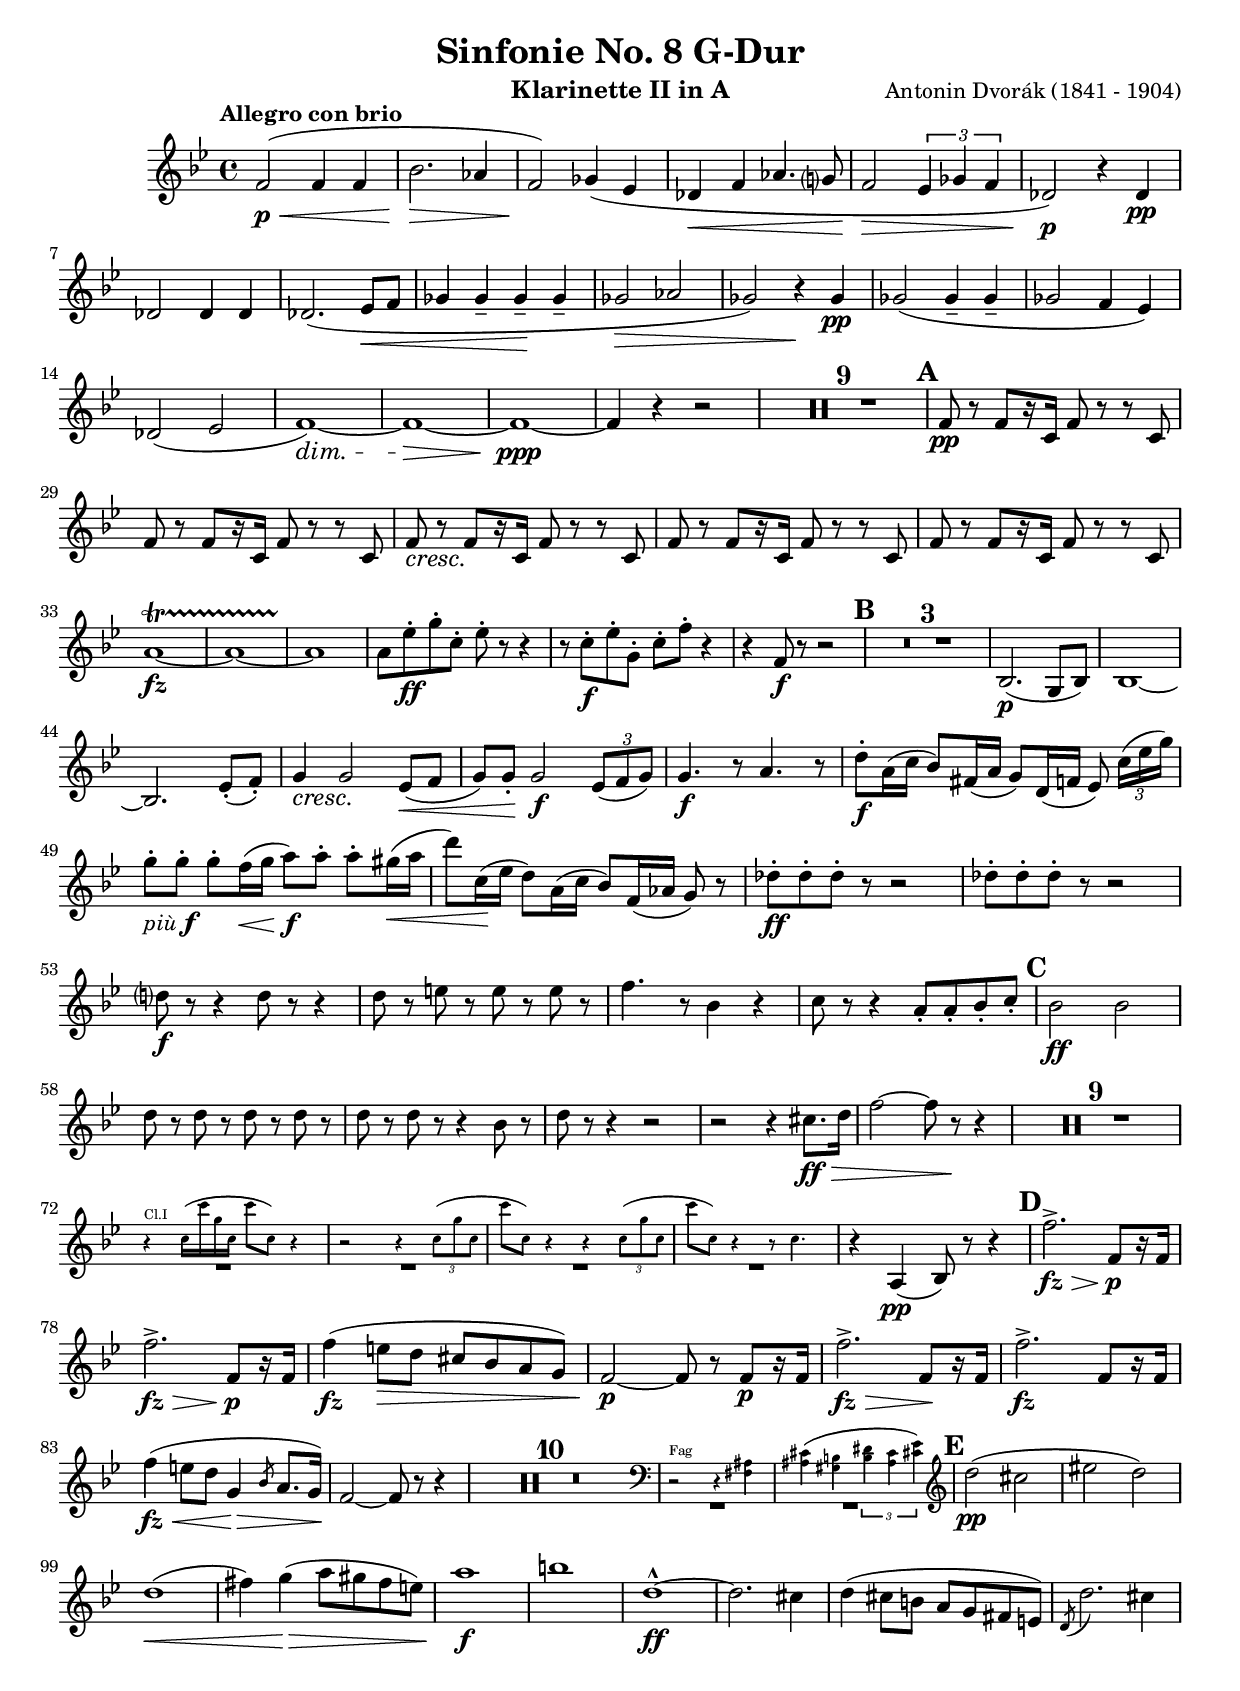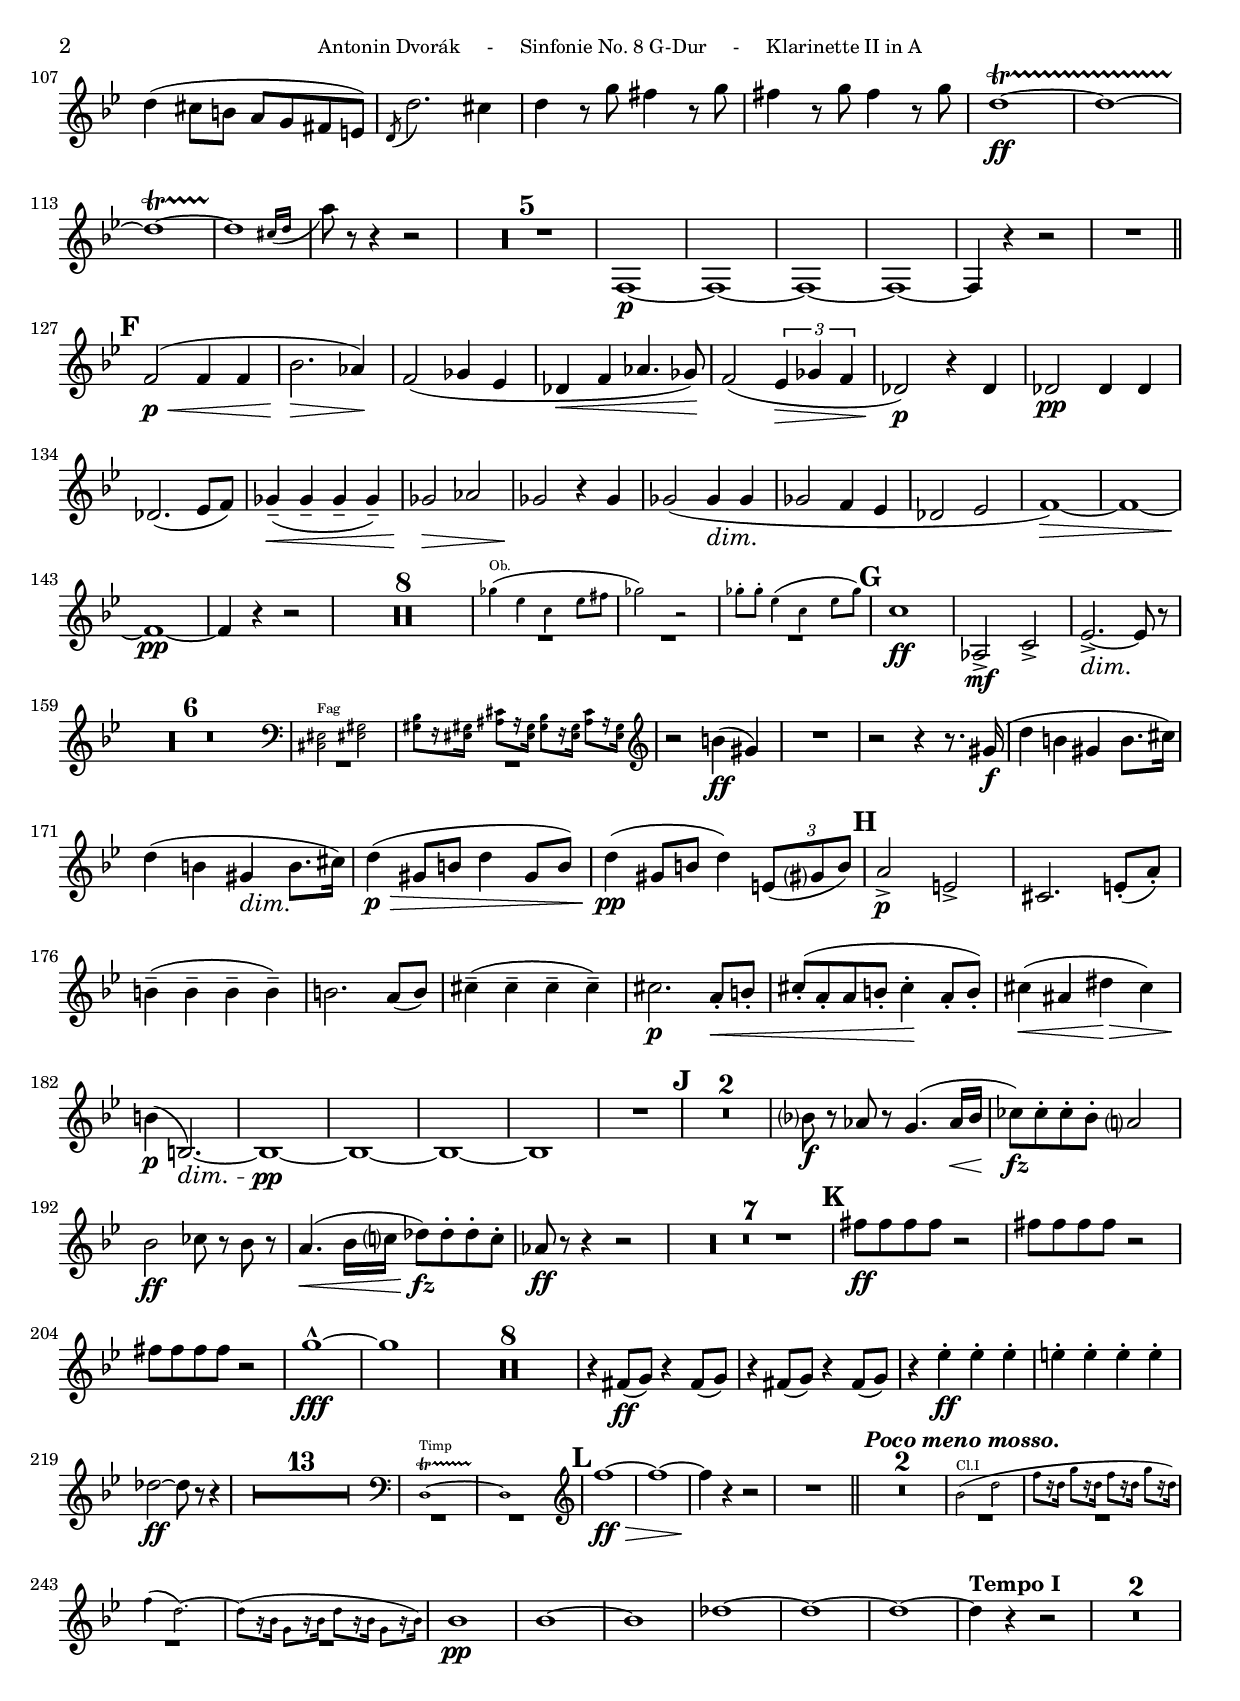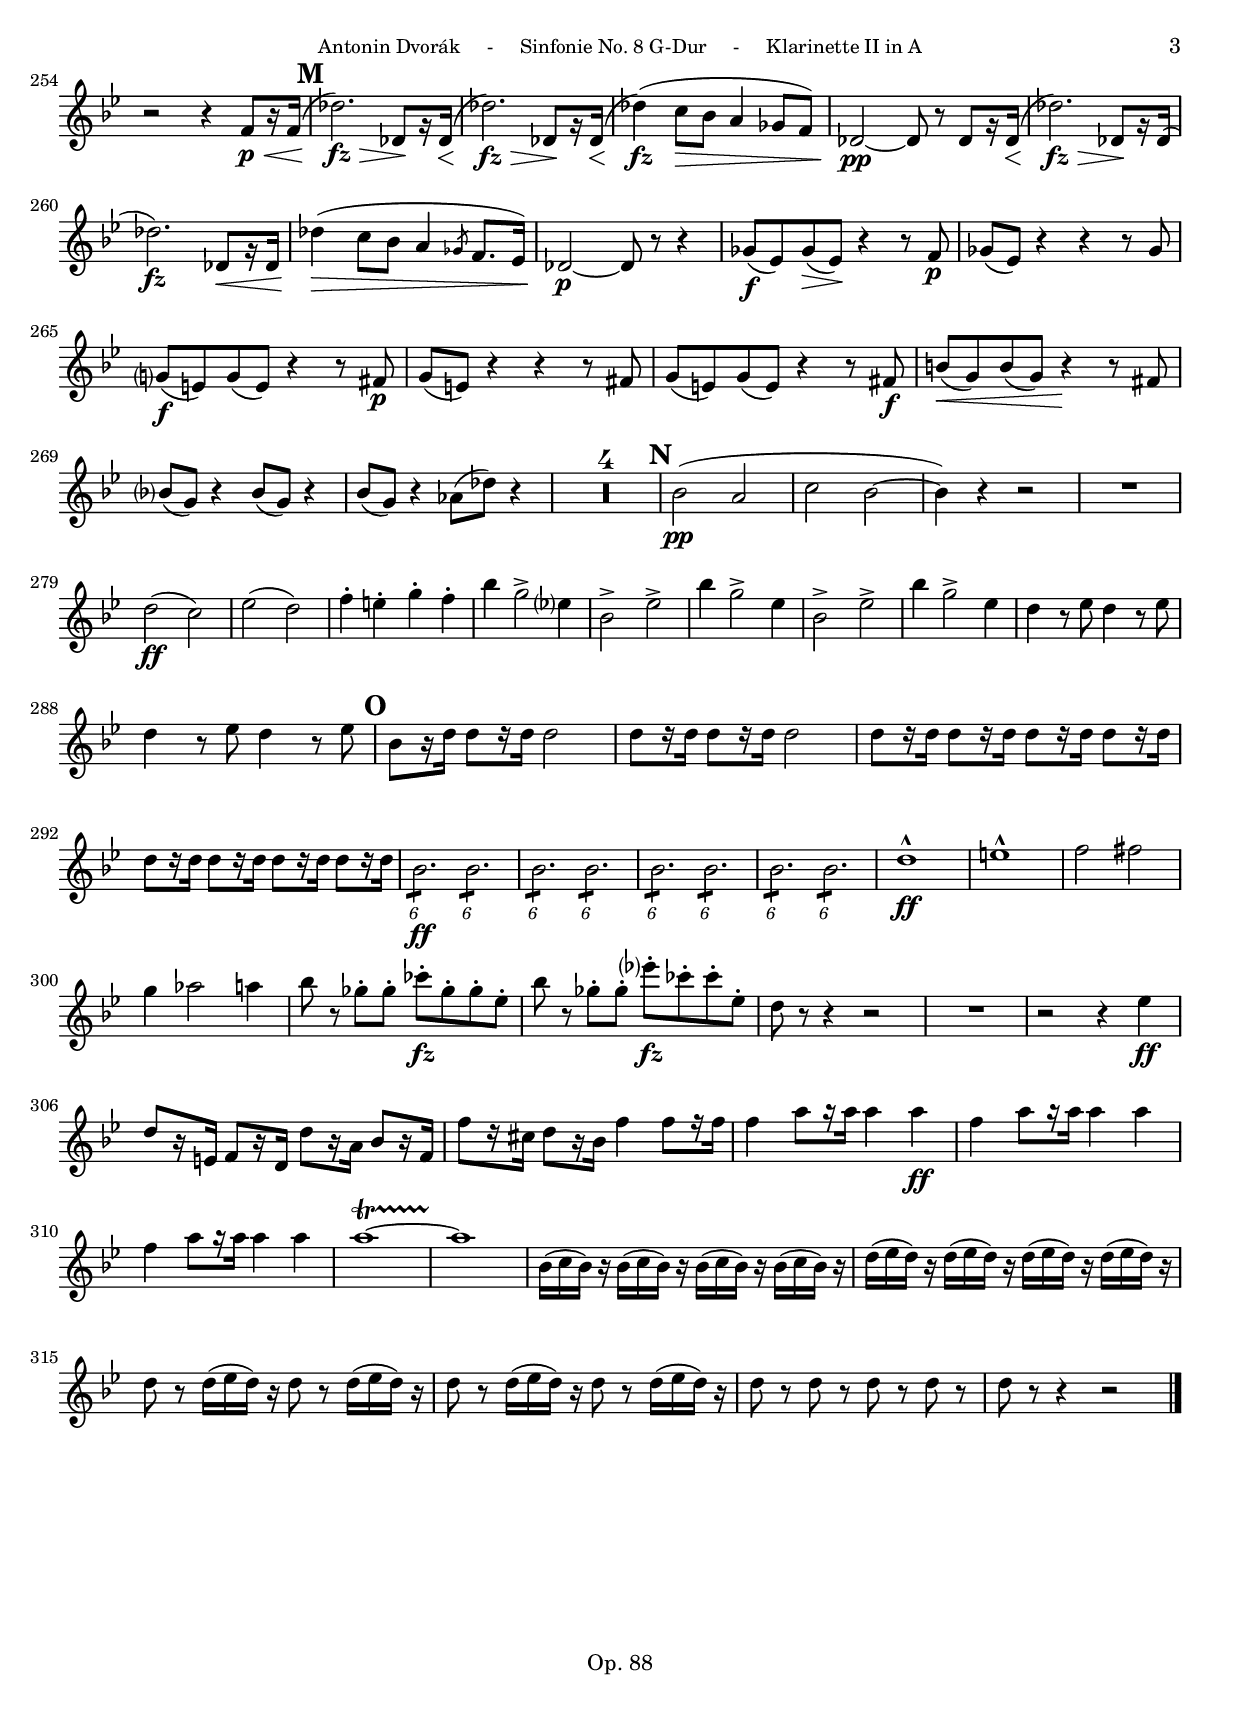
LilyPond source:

\version "2.18.2"
\language "deutsch"

\paper {
    top-margin = 10\mm
    bottom-margin = 10\mm
    left-margin = 10\mm
    right-margin = 10\mm
    ragged-last = ##f
}

\header{
  title = "Sinfonie No. 8 G-Dur"
  subtitle = ""
  composerShort = "Antonin Dvorák"
  composer = "Antonin Dvorák (1841 - 1904)"
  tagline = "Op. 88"
}

% Adapt this for automatic line-breaks
% mBreak = {}
mBreak = { \break }
#(set-global-staff-size 19)

% Useful snippets
pCresc = _\markup { \dynamic p \italic "cresc." }
mfDim = _\markup { \dynamic mf \italic "dim." }
pMoltoCresc = _\markup { \dynamic p \italic "molto cresc." }
stringendo = ^\markup { \italic "stringendo" }
allargando = _\markup { \italic "allargando" }
pocoMenoMosso = ^\markup {\italic \bold {"Poco meno mosso."} }
rit = _\markup {\italic {"rit."} }
solo = ^\markup { "Solo" }
piuF = _\markup { \italic "più" \dynamic f }
piuTranquillo = ^\markup { \italic "Più tranquillo" }
accel = ^\markup { \bold { "accel." } }
tempoPrimo = ^\markup { \bold { "Tempo I" } }

% Adapted from http://lsr.di.unimi.it/LSR/Snippet?id=655
% Make title, subtitle, instrument appear on pages other than the first
#(define (part-not-first-page layout props arg)
   (if (not (= (chain-assoc-get 'page:page-number props -1)
               (ly:output-def-lookup layout 'first-page-number)))
       (interpret-markup layout props arg)
       empty-stencil))

\paper {
  oddHeaderMarkup = \markup
  \fill-line {
    " "
    \on-the-fly #part-not-first-page \fontsize #-1.0 \concat {
      \fromproperty #'header:composerShort
      "     -     "
      \fromproperty #'header:title
      "     -     "
      \fromproperty #'header:instrument
    }
    \on-the-fly #print-page-number-check-first \fromproperty #'page:page-number-string
  }
  evenHeaderMarkup = \markup
  \fill-line {
    \on-the-fly #print-page-number-check-first \fromproperty #'page:page-number-string
    \on-the-fly #part-not-first-page \fontsize #-1.0 \concat {
      \fromproperty #'header:composerShort
      "     -     "
      \fromproperty #'header:title
      "     -     "
      \fromproperty #'header:instrument
    }
    " "
  }
  % markup-system-spacing.basic-distance = #12
  % markup-system-spacing.minimum-distance = #12
  % markup-system-spacing.padding = #10
  
}

% ---------------------------------------------------------

clarinet_II_AllegroConBrio = {
  \accidentalStyle Score.modern-cautionary
  \compressFullBarRests
  \defaultTimeSignature
  \time 4/4
  \tempo "Allegro con brio"
  \key b \major
  \relative c' {
    % m1 page 1 line 1
    f2( \p \< f4 f4 |
    b2. \> as4 |
    f2) \! ges4( es |
    des4 \< f as4. g8 |
    f2 \> \tuplet 3/2 { es4 ges f } |
    des2) \p r4 des \pp |
    \mBreak

    % m1 page 1 line 2
    des2 des4 des |
    des2.( es8 \< f |
    ges4 ges-- ges--  \! ges-- |
    ges2 \> as2 |
    ges2) r4 \! ges \pp |
    ges2( ges4-- ges-- |
    ges2 f4 es) |
    \mBreak

    % m1 page 1 line 3
    des2( es |
    f1~) \dim |
    f1~ \> |
    f1~ \ppp |
    f4 r4 r2 |
    R1*9 |
    \mark 1
    f8 \pp r8 f8[ r16 c] f8 r8 r8 c |
    \mBreak

    % m1 page 1 line 4
    f8 r8 f8[ r16 c] f8 r8 r8 c |
    f8 \cresc r8 \! f8[ r16 c] f8 r8 r8 c |
    f8 r8 f8[ r16 c] f8 r8 r8 c |
    f8 r8 f8[ r16 c] f8 r8 r8 c |
    \mBreak

    % m1 page 1 line 5
    a'1~ \fz \startTrillSpan |
    a1~ |
    a1 \stopTrillSpan |
    a8 es'-. \ff g-. c,-. es-. r8 r4 |
    r8 c-. \f es-. g,-. c-. f-. r4 |
    r4 f,8 \f r8 r2 |
    \mark #2 
    R1*3 |
    b,2.( \p g8 b8 ) |
    b1~ |
    \mBreak

    % m1 page 1 line 6
    b2. es8-.( f-.) |
    g4 \cresc g2 \!  es8( \< f |
    g8) g-. \! g2 \f \tuplet 3/2 { es8( f g) } |
    g4. \f r8 a4. r8 |
    d8-. \f a16( c b8) fis16( a g8) d16( f es8) \tuplet 3/2 { c'16([ es g)] } |
    \mBreak

    % m1 page 1 line 7
    g8-. \piuF g-. g-. f16( \< g a8) \f a-. a-. gis16( \< a |
    d8) c,16( \! es d8) a16( c b8) f16( as g8) r8 |
    des'8-. \ff des-. des-. r8 r2 |
    des8-. des-. des-. r8 r2 |
    \mBreak

    % m1 page 1 line 8
    d8 \f r r4 d8 r r4 |
    d8 r e r e r e r |
    f4. r8 b,4 r |
    c8 r r4 a8-. a-. b-. c-. |
    \mark #3
    b2 \ff b2 |
    \mBreak

    % m1 page 1 line 9
    d8 r d r d r d r |
    d8 r d r r4 b8 r |
    d8 r8 r4 r2 |
    r2 r4 cis8. \ff \> d16 |
    f2~ f8 r8 \! r4 |
    R1*9 |
    \mBreak

    % m1 page 2 line 1
    <<
      {
       \override MultiMeasureRest.staff-position = #-6
        R1*4 |
        \revert MultiMeasureRest.staff-position
      }
      \new CueVoice {
        \set instrumentCueName = "Cl.I"
        \stemDown {
          r4 c16( c' g c, c'8 c,) r4 |
          r2 r4 \tuplet 3/2 { c8( g' c, } |
          c'8 c,) r4 r4 \tuplet 3/2 { c8( g' c, } |
          c'8 c,) r4 r8 c4.~ |
        }
      }
    >>
    r4 a,4( \pp b8) r r4 |
    \mark #4
    f''2.-> \fz \> f,8[ \p r16 f] |  
    \mBreak

    % m1 page 2 line 2
    f'2.-> \fz \> f,8[ \p r16 f] |
    f'4( \fz e8 \> d cis b a g) |
    f2~ \p f8 r8 f8[ \p r16 f] |
    f'2.-> \fz \> f,8[ \! r16 f] |
    f'2.-> \fz f,8[ r16 f] |
    \mBreak

    % m1 page 2 line 3
    f'4( \fz \< e8 d g,4 \> \slashedGrace b8 a8. g16) | 
    f2~ \! f8 r r4 |
    R1*10 |
    <<
      {
       \override MultiMeasureRest.staff-position = #-6
        R1*2 |
        \revert MultiMeasureRest.staff-position
      }
      \new CueVoice {
        \clef bass
        \set instrumentCueName = "Fag"
        \stemDown {
          r2 r4 <fis, ais> |
          <ais cis>( <gis h> \tuplet 3/2 { <h dis> <ais cis> <cis! es>) } |
        }
        \clef violin
      }
    >>
    \mark #5
    d'2( \pp cis |
    eis2 d) |
    \mBreak

    % m1 page 2 line 4
    d1( \< |
    fis4) g( \> a8 gis fis e) |
    a1 \f |
    h1 |
    d,1-^~ \ff |
    d2. cis4 |
    d4( cis8 h a g fis e) |
    \acciaccatura d8 d'2. cis4 |
    \mBreak

    % m1 page 2 line 5
    d4( cis8 h a g fis e) |
    \acciaccatura d8 d'2. cis4 |
    d4 r8 g fis4 r8 g |
    fis4 r8 g fis4 r8 g |
    d1~ \ff \startTrillSpan |
    d1~ |
    \mBreak

    % m1 page 2 line 6
    d1~ |
    \afterGrace d1 \stopTrillSpan { cis16( d16 } |
    a'8) r r4 r2 |
    R1*5 |
    f,,1~ \p |
    f1~ |
    f1~ |
    f1~ |
    f4 r r2 |
    R1 |
    \bar "||"
    \mBreak

    % m1 page 2 line 7
    \mark #6
    f'2( \p \< f4 f |
    b2. \> as4) \! |
    f2( ges4 es |
    des4 \< f as4. ges8) \! |
    f2( \tuplet 3/2 { es4 \> ges f } |
    des2) \p r4 des |
    des2 \pp des4 des |
    \mBreak

    % m1 page 2 line 8
    des2.( es8 f) |
    ges4--( \< ges4-- ges4-- ges4--) |
    ges2 \> as |
    ges2 \! r4 ges |
    ges2( ges4 \dim ges \! |
    ges2 f4 es |
    des2 es |
    f1~) \> |
    f1~ |
    \mBreak

    % m1 page 2 line 9
    f1~ \pp |
    f4 r4 r2 |
    R1*8 |
    <<
      {
       \override MultiMeasureRest.staff-position = #-6
        R1*3 |
        \revert MultiMeasureRest.staff-position
      }
      \new CueVoice {
        \set instrumentCueName = "Ob."
        \stemDown {
          ges'4( es c es8 fis |
          ges2) r2 |
          ges8-. ges-. es4( c es8 ges) |
        }
      }
    >>
    \mark #7
    c,1 \ff
    as,2-> \mf c-> |
    es2.->~ \dim es8 \! r8 |
    \mBreak

    % m1 page 2 line 10
    R1*6 |
    <<
      {
       \override MultiMeasureRest.staff-position = #-6
        R1*2 |
        \revert MultiMeasureRest.staff-position
      }
      \new CueVoice {
        \clef bass
        \set instrumentCueName = "Fag"
        \stemDown {
          <cis, eis>2 <eis! gis> |
          <gis b>8[ r16 <eis gis!>16] <ais cis>8[ r16 <eis gis>16] <gis b>8[ r16 <eis gis>16] <ais cis>8[ r16 <eis gis>16] |
        }
        \clef violin
      }
    >>
    r2 h''4( \ff gis) |
    R1 |
    r2 r4 r8. gis16( \f |
    d'4 h gis h8. cis16) |
    \mBreak

    % m1 page 2 line 11
    d4( h gis \dim h8. \! cis16) |
    d4( \p \> gis,8 h d4 gis,8 h) |
    d4( \pp gis,8 h d4) \tuplet 3/2 { e,8( gis? h) } |
    \mark #8
    a2-> \p e-> |
    cis2. e8-.( a-.) | 
    \mBreak

    % m1 page 3 line 1
    h4--( h-- h-- h--) |
    h2. a8( h) |
    cis4--( cis-- cis-- cis--) |
    cis2. \p a8-. \< h-. |
    cis-.( a-.8 h-. cis4-. \! a8-. h-.) |
    cis4( \< ais dis \> cis) |
    \mBreak

    % m1 page 3 line 2
    h4( \p h,2.~ \dim) |
    h1~ \pp |
    h1~ |
    h1~ |
    h1 |
    R1 |
    \mark #9
    R1*2 |
    b'?8 \f r as r g4.( as16 \< b |
    ces8) \fz ces-. ces-. b-. a2 |
    \mBreak

    % m1 page 3 line 3
    b2 \ff ces8 r b r |
    a4.( \< b16 c des8) \fz des-. des-. c-. |
    as8 \ff r8 r4 r2 |
    R1*7 |
    \mark #10 |
    fis'8 \ff fis fis fis r2 |
    fis8 fis fis fis r2 |
    \mBreak

    % m1 page 3 line 4
    fis8 fis fis fis r2 |
    g1~-^ \fff |
    g1 |
    R1*8 |
    r4 fis,8( \ff g) r4 fis8( g) |
    r4 fis8( g) r4 fis8( g) |
    r4 es'-. \ff es-. es-. |
    e4-. e-. e-. e-. |
    \mBreak

    % m1 page 3 line 5
    des2~ \ff des8 r8 r4 |
    R1*13 |
    <<
      {
       \override MultiMeasureRest.staff-position = #-6
        R1*2 |
        \revert MultiMeasureRest.staff-position
      }
      \new CueVoice {
        \clef bass
        \set instrumentCueName = "Timp"
        \stemDown {
          d,,1~ \startTrillSpan |
          d1 \stopTrillSpan |
        }
        \clef violin
      }
    >>
    \mark #11
    f''1~ \ff \> |
    f1~ |
    f4 \! r4 r2 |
    R1 |
    \bar "||" 
    \grace s8 \pocoMenoMosso
    R1 *2 
    <<
      {
       \override MultiMeasureRest.staff-position = #-6
        R1*4 |
        \revert MultiMeasureRest.staff-position
      }
      \new CueVoice {
        \set instrumentCueName = "Cl.I"
        \stemDown {
          b,2( d |
          f8[ r16 d] g8[ r16 d] f8[ r16 d] g8[ r16 d]) |
          \mBreak
          % m1 page 3 line 6
          f4( d2.~) |
          d8([ r16 b] g8[ r16 b] d8[ r16 b] g8[ r16 b]) |
        }
      }
    >>
    b1 \pp |
    b1~ |
    b1 |
    des1~ |
    des1~ |
    des1~ |
    des4 \tempoPrimo r4 r2 |
    R1*2 |
    \mBreak

    % m1 page 3 line 7
    r2 r4 f,8[ \p \< r16 f(] |
    \mark #12
    des'2.) \fz \> des,8[ \! r16 des(] \< |
    des'2.) \fz \> des,8[ \! r16 des(] \< |
    des'4)( \fz c8 \> b a4 ges8 f) |
    des2~ \pp des8 r des[ r16 des(] \< |
    des'2.) \fz \> des,8[ \! r16 des(] |
    \mBreak

    % m1 page 3 line 8
    des'2.) \fz des,8[ \< r16 des] |
    des'4( \> c8 b a4 \slashedGrace ges8 f8. es16) |
    des2~ \p des8 r8 r4 |
    ges8( \f es) ges( \> es) \! r4 r8 f \p |
    ges8( es) r4 r4 r8 ges8 |
    \mBreak

    % m1 page 3 line 9
    g8( \f e) g( e) r4 r8 fis \p |
    g8( e) r4 r4 r8 fis |
    g8( e) g( e) r4 r8 fis \f |
    h8( \< g) h( g) r4 \! r8 fis |
    \mBreak

    % m1 page 3 line 10
    b8( g) r4 b8( g) r4 |
    b8( g) r4 as8( des) r4 |
    R1*4 |
    \mark #13
    b2( \pp a |
    c2 b~ |
    b4) r4 r2 |
    R1 |
    \mBreak

    % m1 page 4 line 1
    d2( \ff c) |
    es2( d) |
    f4-. e-. g-. f-. |
    b4 g2-> es4 |
    b2-> es-> |
    b'4 g2-> es4 |
    b2-> es-> |
    b'4 g2-> es4 |
    d4 r8 es d4 r8 es |
    \mBreak

    % m1 page 4 line 2
    d4 r8 es d4 r8 es |
    \mark #14
    b8[ r16 d] d8[ r16 d] d2 |
    d8[ r16 d] d8[ r16 d] d2 |
    \repeat unfold 4 { d8[ r16 d] } |
    \mBreak

    % m1 page 4 line 3
    \repeat unfold 4 { d8[ r16 d] } |
    \tuplet 6/4 { b2.:8 } \ff \tuplet 6/4 { b2.:8 } |
    \tuplet 6/4 { b2.:8 } \tuplet 6/4 { b2.:8 } |
    \tuplet 6/4 { b2.:8 } \tuplet 6/4 { b2.:8 } |
    \tuplet 6/4 { b2.:8 } \tuplet 6/4 { b2.:8 } |
    d1-^ \ff |
    e1-^ |
    f2 fis |
    \mBreak

    % m1 page 4 line 4
    g4 as2 a4 |
    b8 r ges-. ges-. ces-. \fz ges-. ges-. es-. |
    b'8 r ges-. ges-. es'?-. \fz ces-. ces-. es,-. |
    d8 r8 r4 r2 |
    R1 |
    r2 r4 es4 \ff |
    \mBreak

    % m1 page 4 line 5
    d8[ r16 e,] f8[ r16 d] d'8[ r16 a] b8[ r16 f] |
    f'8[ r16 cis] d8[ r16 b] f'4 f8[ r16 f]  |
    f4 a8[ r16 a] a4 a \ff |
    f4 a8[ r16 a] a4 a |
    \mBreak

    % m1 page 4 line 6
    f4 a8[ r16 a] a4 a |
    a1~ \startTrillSpan |
    a1 \stopTrillSpan |
    b,16( c b) r \repeat unfold 3 { b( c b) r } |
    \repeat unfold 4 { d( es d) r } |
    \mBreak

    % m1 page 4 line 7
    d8 r d16( es d) r d8 r d16( es d) r |
    d8 r d16( es d) r d8 r d16( es d) r |
    d8 r d r d r d r |
    d8 r8 r4 r2 |
    \bar "|."
  }
}

clarinet_II_AllegroNonTroppo = {
  \defaultTimeSignature
  \time 2/4
  \tempo "Allegro non troppo"
  \key b \major
  \relative c'' {
    % m4 page 1 line 1
    \mBreak

    % m4 page 1 line 2
    \mBreak

    % m4 page 1 line 3
    \mBreak

    % m4 page 1 line 4
    \mBreak

    % m4 page 1 line 5
    \mBreak

    % m4 page 1 line 6
    \mBreak

    % m4 page 1 line 7
    \mBreak

    % m4 page 2 line 1
    \mBreak

    % m4 page 2 line 2
    \mBreak

    % m4 page 2 line 3
    \mBreak

    % m4 page 2 line 4
    \mBreak

    % m4 page 2 line 5
    \mBreak

    % m4 page 2 line 6
    \mBreak

    % m4 page 2 line 7
    \mBreak

    % m4 page 2 line 8
    \mBreak

    % m4 page 2 line 9
    \mBreak

    % m4 page 2 line 10
    \mBreak

    % m4 page 2 line 11
    \mBreak

    % m4 page 2 line 12
    \mBreak

    % m4 page 3 line 1
    \mBreak

    % m4 page 3 line 2
    \mBreak

    % m4 page 3 line 3
    \mBreak

    % m4 page 3 line 4
    \mBreak

    % m4 page 3 line 5
    \mBreak

    % m4 page 3 line 6
    \mBreak

    % m4 page 3 line 7
    \mBreak

    % m4 page 3 line 8
    \mBreak

    % m4 page 3 line 9
    \mBreak

    % m4 page 3 line 10
    \mBreak

    % m4 page 3 line 11
    \bar "|."
  }
}

\bookpart {
  \header{
    instrument = "Klarinette II in A"
  }
  \score {
    \transpose a a \clarinet_II_AllegroConBrio
  }
  % \score {
  %   \transpose a a \clarinet_II_AllegroNonTroppo
  % }
}
